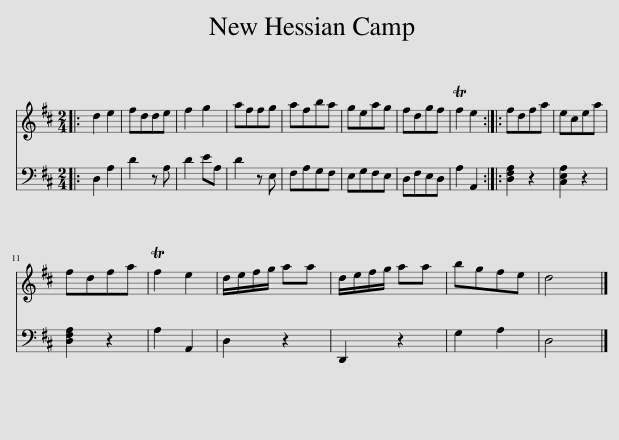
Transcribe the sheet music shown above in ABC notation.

X:1
%%score 1 2
L:1/8
M:2/4
I:linebreak $
K:D
V:1 treble
V:2 bass
V:1
|: d2 e2 | fdde | f2 g2 | affg | afba | %5
 geag | fdgf | Tf2 e2 :: fdfa | ecea |$ %10
 fdfa | Tf2 e2 | d/e/f/g/ aa | d/e/f/g/ aa | bgfe | %15
 d4 |] %16
V:2
|: D,2 A,2 | D2 z A, | D2 EA, | D2 z E, | F,A,G,F, | %5
 E,G,F,E, | D,F,E,D, | A,2 A,,2 :: [D,F,A,]2 z2 | [C,E,A,]2 z2 |$ %10
 [D,F,A,]2 z2 | A,2 A,,2 | D,2 z2 | D,,2 z2 | G,2 A,2 | %15
 D,4 |] %16
